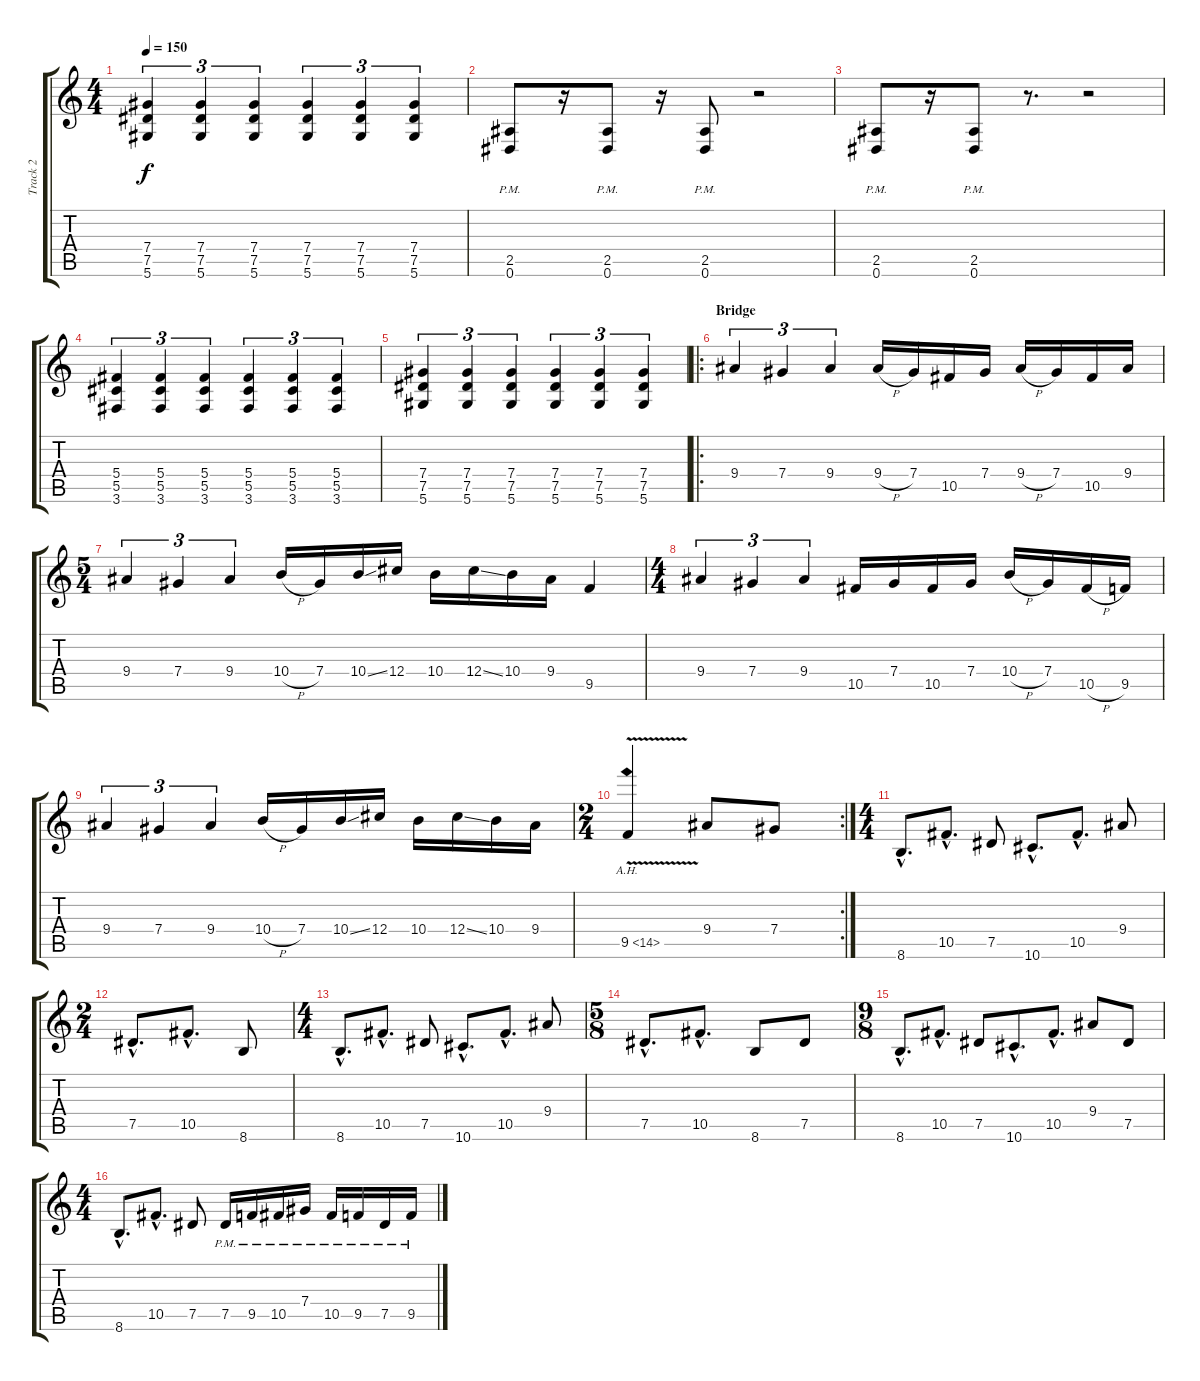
\track ("Track 2" "Track 2") {instrument distortionguitar}
\staff {score tabs}
\tuning (Eb4 Bb3 Gb3 Db3 Ab2 Eb2) {hide}
\ts (4 4)
\tempo 150
\clef g2
\ks c
(7.4 7.5 5.6).4{tu (3 2) dy f} (7.4 7.5 5.6).4{tu (3 2)} (7.4 7.5 5.6).4{tu (3 2)} (7.4 7.5 5.6).4{tu (3 2)} (7.4 7.5 5.6).4{tu (3 2)} (7.4 7.5 5.6).4{tu (3 2)} |
(2.5{pm} 0.6{pm}).8 r.16 (2.5{pm} 0.6{pm}).8 r.16 (2.5{pm} 0.6{pm}).8 r.2 |
(2.5{pm} 0.6{pm}).8 r.16 (2.5{pm} 0.6{pm}).8 r.8{d} r.2 |
(5.4 5.5 3.6).4{tu (3 2)} (5.4 5.5 3.6).4{tu (3 2)} (5.4 5.5 3.6).4{tu (3 2)} (5.4 5.5 3.6).4{tu (3 2)} (5.4 5.5 3.6).4{tu (3 2)} (5.4 5.5 3.6).4{tu (3 2)} |
(7.4 7.5 5.6).4{tu (3 2)} (7.4 7.5 5.6).4{tu (3 2)} (7.4 7.5 5.6).4{tu (3 2)} (7.4 7.5 5.6).4{tu (3 2)} (7.4 7.5 5.6).4{tu (3 2)} (7.4 7.5 5.6).4{tu (3 2)} |
\ro
\section ("" "Bridge")
9.4.4{tu (3 2)} 7.4.4{tu (3 2)} 9.4.4{tu (3 2)} 9.4{h}.16 7.4.16 10.5.16 7.4.16 9.4{h}.16 7.4.16 10.5.16 9.4.16 |
\ts (5 4)
9.4.4{tu (3 2)} 7.4.4{tu (3 2)} 9.4.4{tu (3 2)} 10.4{h}.16 7.4.16 10.4{ss}.16 12.4.16 10.4.16 12.4{ss}.16 10.4.16 9.4.16 9.5.4 |
\ts (4 4)
9.4.4{tu (3 2)} 7.4.4{tu (3 2)} 9.4.4{tu (3 2)} 10.5.16 7.4.16 10.5.16 7.4.16 10.4{h}.16 7.4.16 10.5{h}.16 9.5.16 |
9.4.4{tu (3 2)} 7.4.4{tu (3 2)} 9.4.4{tu (3 2)} 10.4{h}.16 7.4.16 10.4{ss}.16 12.4.16 10.4.16 12.4{ss}.16 10.4.16 9.4.16 |
\rc 2
\ts (2 4)
9.5{ah 5 v}.4 9.4.8 7.4.8 |
\ts (4 4)
8.6{hac}.8{d} 10.5{hac}.8{d} 7.5.8 10.6{hac}.8{d} 10.5{hac}.8{d} 9.4.8 |
\ts (2 4)
7.5{hac}.8{d} 10.5{hac}.8{d} 8.6.8 |
\ts (4 4)
8.6{hac}.8{d} 10.5{hac}.8{d} 7.5.8 10.6{hac}.8{d} 10.5{hac}.8{d} 9.4.8 |
\ts (5 8)
7.5{hac}.8{d} 10.5{hac}.8{d} 8.6.8 7.5.8 |
\ts (9 8)
8.6{hac}.8{d} 10.5{hac}.8{d} 7.5.8 10.6{hac}.8{d} 10.5{hac}.8{d} 9.4.8 7.5.8 |
\ts (4 4)
8.6{hac}.8{d} 10.5{hac}.8{d} 7.5.8 7.5{pm}.16 9.5{pm}.16 10.5{pm}.16 7.4{pm}.16 10.5{pm}.16 9.5{pm}.16 7.5{pm}.16 9.5{pm}.16
